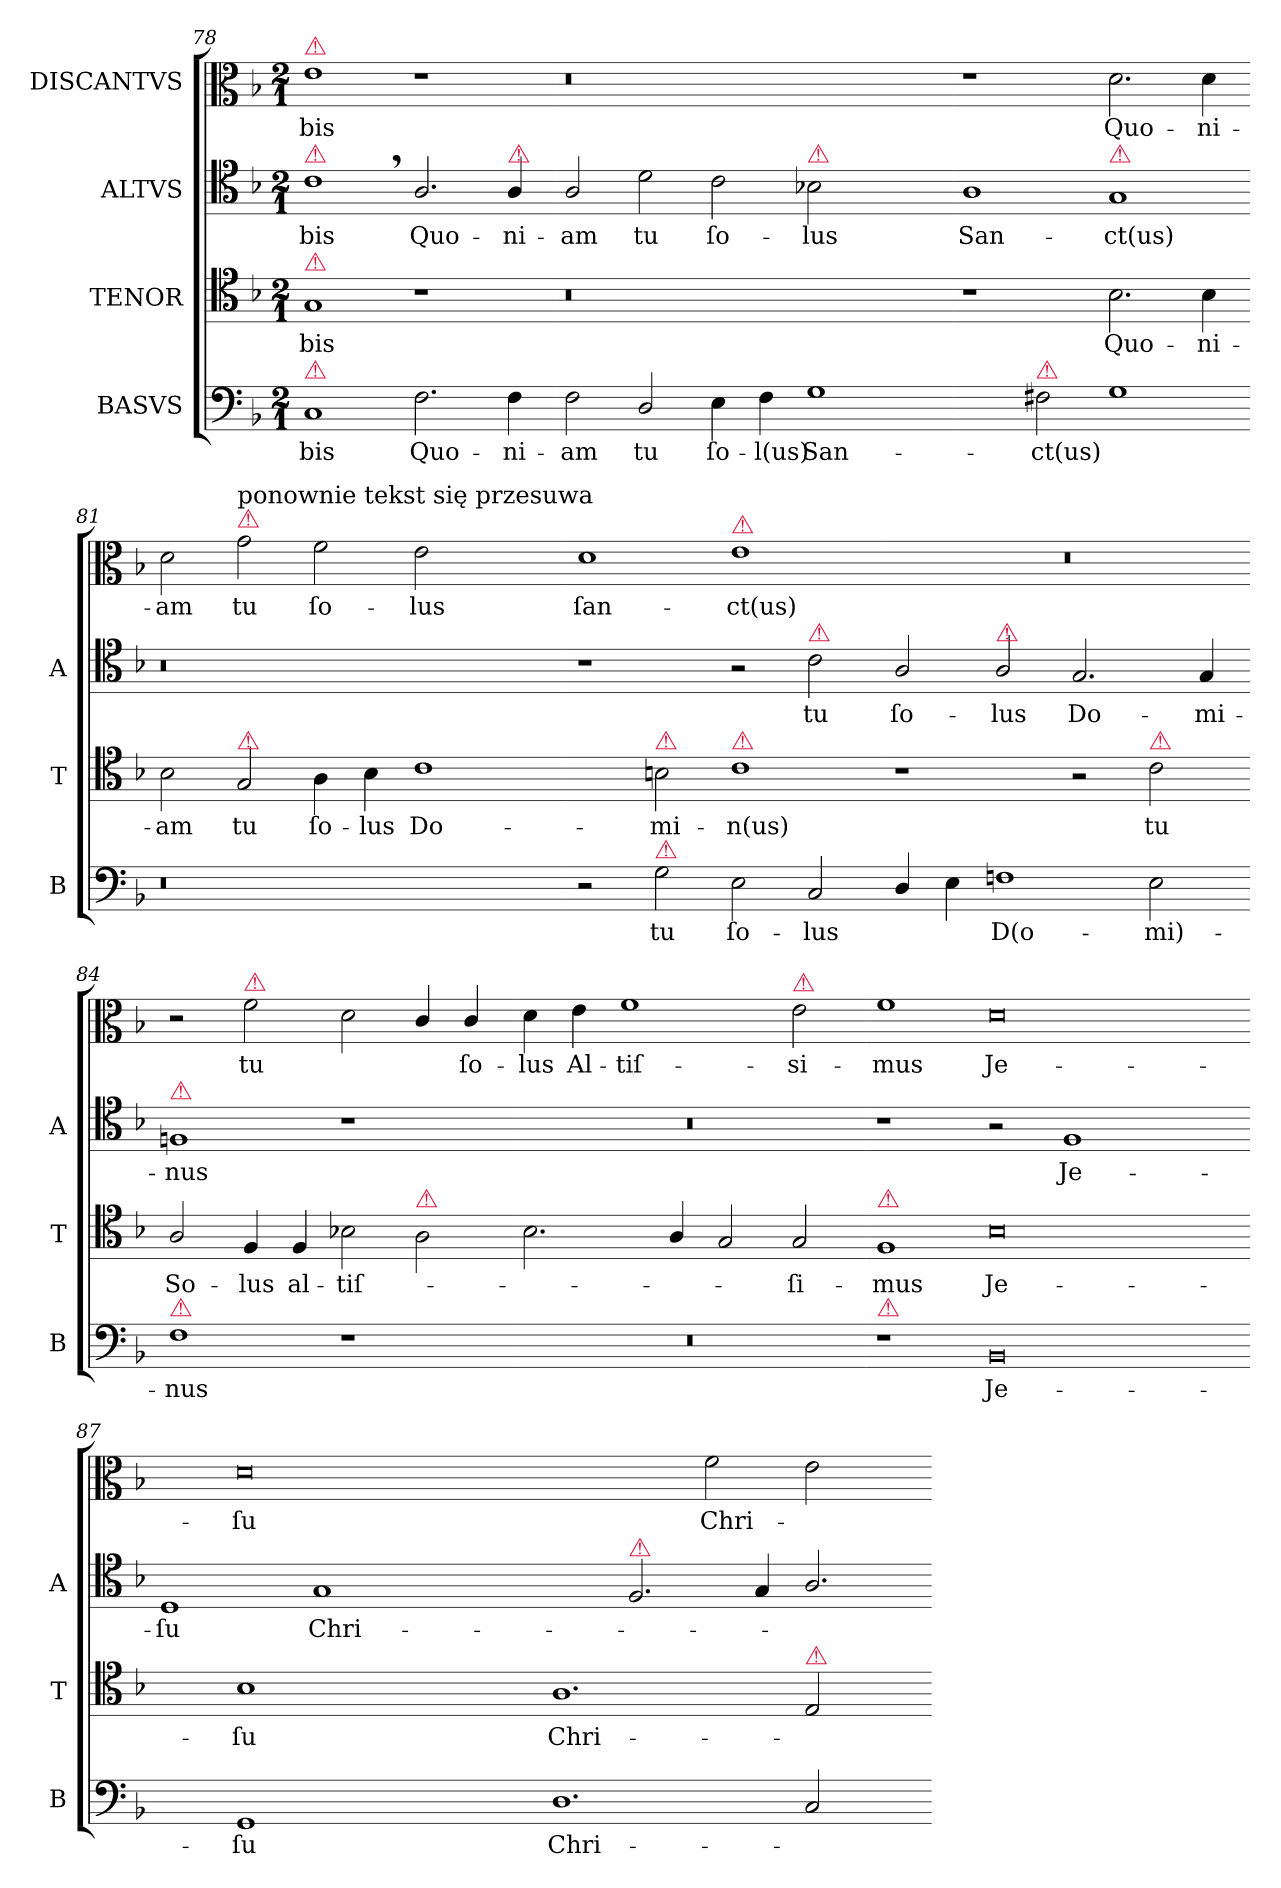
**kern	**text	**kern	**text	**kern	**text	**kern	**text
*part4	*part4	*part3	*part3	*part2	*part2	*part1	*part1
*staff4	*staff4	*staff3	*staff3	*staff2	*staff2	*staff1	*staff1
*I"BASVS	*	*I"TENOR	*	*I"ALTVS	*	*I"DISCANTVS	*
*I'B	*	*I'T	*	*I'A	*	*	*
*clefF4	*	*clefC4	*	*clefC4	*	*clefC3	*
*k[b-]	*	*k[b-]	*	*k[b-]	*	*k[b-]	*
*F:	*	*F:	*	*F:	*	*F:	*
*M2/1	*	*M2/1	*	*M2/1	*	*M2/1	*
=78	=78	=78	=78	=78	=78	=78	=78
!	!	!	!	!	!	!LO:TX:a:color=crimson:t=⚠	!
!	!	!	!	!LO:TX:a:color=crimson:t=⚠	!	!	!
!	!	!LO:TX:a:color=crimson:t=⚠	!	!	!	!	!
!LO:TX:a:color=crimson:t=⚠	!	!	!	!	!	!	!
1C	-bis	1G	-bis	1c,	-bis	1e	-bis
2.F\	Quo-	1r	.	2.A/	Quo-	1r	.
!	!	!	!	!LO:TX:a:color=crimson:t=⚠	!	!	!
4F\	-ni-	.	.	4A/	-ni-	.	.
=79-	=79-	=79-	=79-	=79-	=79-	=79-	=79-
2F\	-am	0r	.	2A/	-am	0r	.
2D/	tu	.	.	2d\	tu	.	.
4E\	ſo-	.	.	2c\	ſo-	.	.
4F\	-l(us)	.	.	.	.	.	.
!	!	!	!	!LO:TX:a:color=crimson:t=⚠	!	!	!
1G\	San-	.	.	2B-X\	-lus	.	.
.	.	2ryy	.	2ryy	.	2ryy	.
=80-	=80-	=80-	=80-	=80-	=80-	=80-	=80-
2ryy	.	1r	.	1A	San-	1r	.
!LO:TX:a:color=crimson:t=⚠	!	!	!	!	!	!	!
2F#X\	-ct(us)	.	.	.	.	.	.
!	!	!	!	!LO:TX:a:color=crimson:t=⚠	!	!	!
1G	.	2.B-\	Quo-	1G	-ct(us)	2.d\	Quo-
.	.	4B-\	-ni-	.	.	4d\	-ni-
=81-	=81-	=81-	=81-	=81-	=81-	=81-	=81-
0r	.	2B-\	-am	0r	.	2d\	-am
!	!	!	!	!	!	!LO:TX:a:color=crimson:t=⚠	!
!	!	!	!	!	!	!LO:TX:a:t=ponownie tekst się przesuwa	!
!	!	!LO:TX:a:color=crimson:t=⚠	!	!	!	!	!
.	.	2G/	tu	.	.	2g\	tu
.	.	4A\	ſo-	.	.	2f\	ſo-
.	.	4B-\	-lus	.	.	.	.
.	.	1c\	Do-	.	.	2e\	-lus
2ryy	.	.	.	2ryy	.	2ryy	.
=82-	=82-	=82-	=82-	=82-	=82-	=82-	=82-
2r	.	2ryy	.	1r	.	1d	ſan-
!	!	!LO:TX:a:color=crimson:t=⚠	!	!	!	!	!
!LO:TX:a:color=crimson:t=⚠	!	!	!	!	!	!	!
2G\	tu	2Bn\	-mi-	.	.	.	.
!	!	!	!	!	!	!LO:TX:a:color=crimson:t=⚠	!
!	!	!LO:TX:a:color=crimson:t=⚠	!	!	!	!	!
2E\	ſo-	1c	-n(us)	2r	.	1e	-ct(us)
!	!	!	!	!LO:TX:a:color=crimson:t=⚠	!	!	!
2C/	-lus	.	.	2c\	tu	.	.
=83-	=83-	=83-	=83-	=83-	=83-	=83-	=83-
4D/	.	1r	.	2A/	ſo-	0r	.
4E\	.	.	.	.	.	.	.
!	!	!	!	!LO:TX:a:color=crimson:t=⚠	!	!	!
1Fn	D(o-	.	.	2A/	-lus	.	.
.	.	2r	.	2.G/	Do-	.	.
!	!	!LO:TX:a:color=crimson:t=⚠	!	!	!	!	!
2E\	-mi)-	2c\	tu	.	.	.	.
.	.	.	.	4G/	-mi-	.	.
=84-	=84-	=84-	=84-	=84-	=84-	=84-	=84-
!	!	!	!	!LO:TX:a:color=crimson:t=⚠	!	!	!
!LO:TX:a:color=crimson:t=⚠	!	!	!	!	!	!	!
1F	-nus	2A/	So-	1Fn	-nus	2r	.
!	!	!	!	!	!	!LO:TX:a:color=crimson:t=⚠	!
.	.	4F/	-lus	.	.	2f\	tu
.	.	4F/	al-	.	.	.	.
1r	.	2B-X\	-tiſ-	1r	.	2d\	.
!	!	!LO:TX:a:color=crimson:t=⚠	!	!	!	!	!
.	.	2A\	.	.	.	4c/	.
.	.	.	.	.	.	4c/	ſo-
=85-	=85-	=85-	=85-	=85-	=85-	=85-	=85-
0r	.	2.B-\	.	0r	.	4d\	-lus
.	.	.	.	.	.	4e\	Al-
.	.	.	.	.	.	1f	-tiſ-
.	.	4A/	.	.	.	.	.
.	.	2G/	.	.	.	.	.
!	!	!	!	!	!	!LO:TX:a:color=crimson:t=⚠	!
.	.	2G/	-ſi-	.	.	2e\	-si-
=86-	=86-	=86-	=86-	=86-	=86-	=86-	=86-
!	!	!LO:TX:a:color=crimson:t=⚠	!	!	!	!	!
!LO:TX:a:color=crimson:t=⚠	!	!	!	!	!	!	!
1r	.	1F	-mus	1r	.	1f	-mus
0BB-	Je-	0B-	Je-	2r	.	0d	Je-
.	.	.	.	1F/	Je-	.	.
.	.	.	.	2ryy	.	.	.
=87-	=87-	=87-	=87-	=87-	=87-	=87-	=87-
2ryy	.	2ryy	.	1D	-ſu	2ryy	.
1GG	-ſu	1B-	-ſu	.	.	0d	-ſu
.	.	.	.	1G/	Chri-	.	.
1ryy	.	1ryy	.	.	.	.	.
.	.	.	.	2ryy	.	.	.
=88-	=88-	=88-	=88-	=88-	=88-	=88-	=88-
1.D	Chri-	1.A	Chri-	2ryy	.	1ryy	.
!	!	!	!	!LO:TX:a:color=crimson:t=⚠	!	!	!
.	.	.	.	2.F/	.	.	.
.	.	.	.	.	.	2f\	Chri-
.	.	.	.	4G/	.	.	.
!	!	!LO:TX:a:color=crimson:t=⚠	!	!	!	!	!
2C/	.	2E/	.	2.A/	.	2e\	.
4ryy	.	4ryy	.	.	.	4ryy	.
=-	=-	=-	=-	=-	=-	=-	=-
*-	*-	*-	*-	*-	*-	*-	*-
